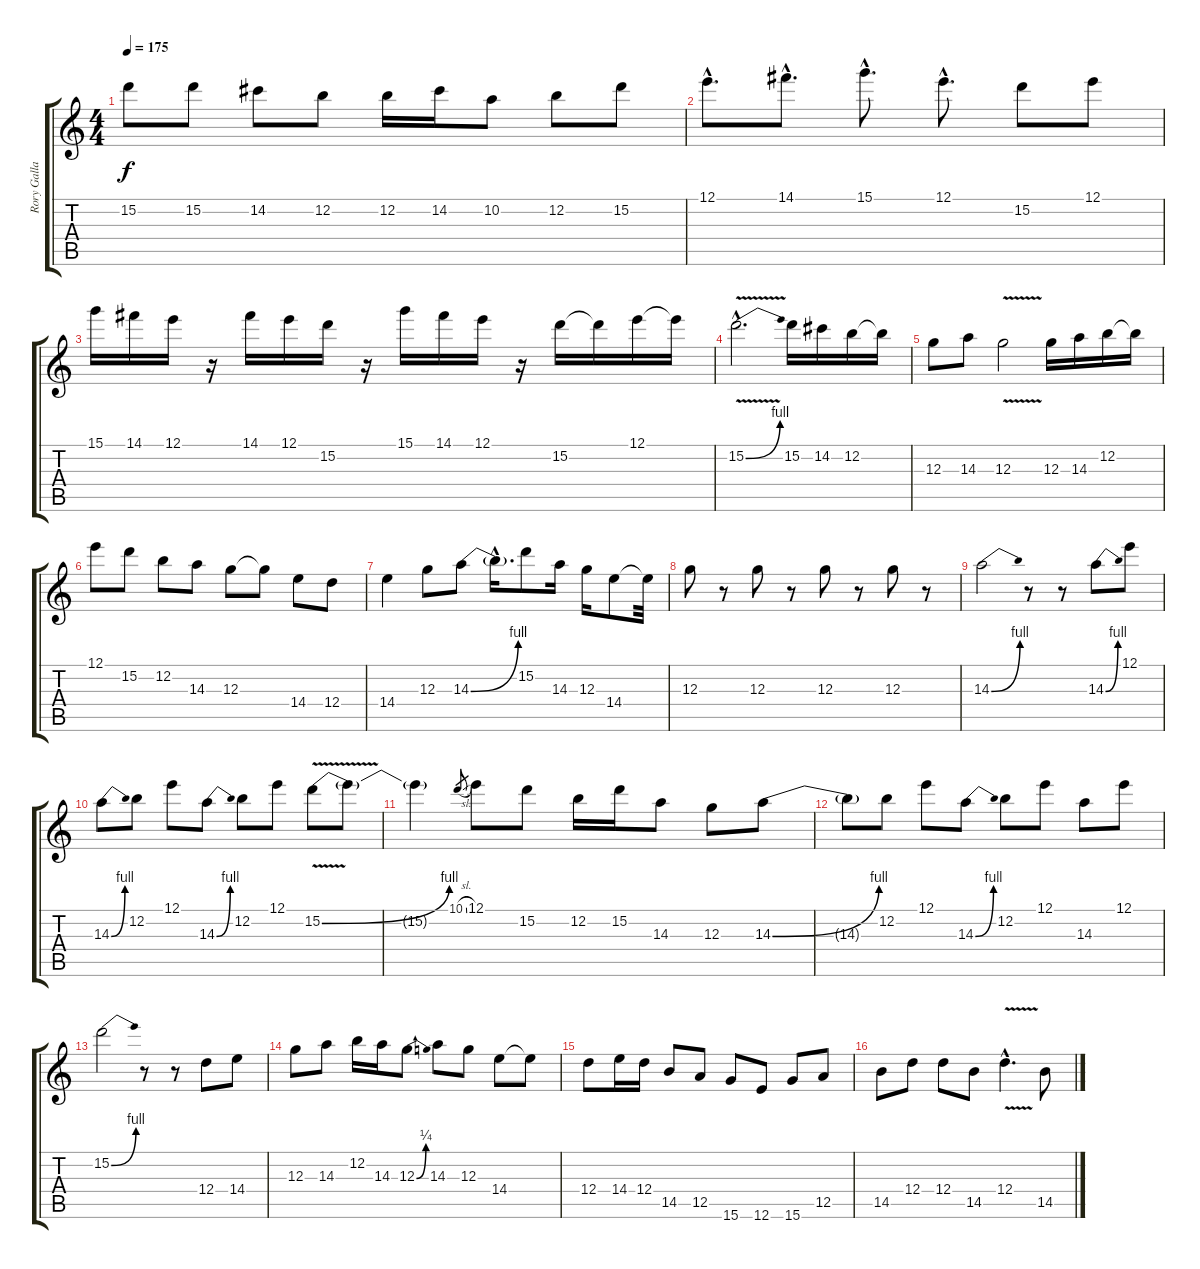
\track ("Rory Gallagher" "Rory Galla") {instrument overdrivenguitar}
\staff {score tabs}
\tuning (E4 B3 G3 D3 A2 E2) {hide}
\ts (4 4)
\tempo 175
\clef g2
\ks c
15.2.8{dy f} 15.2.8 14.2.8 12.2.8 12.2.16 14.2.16 10.2.8 12.2.8 15.2.8 |
12.1{hac}.8{d} 14.1{hac}.8{d} 15.1{hac}.8{d} 12.1{hac}.8{d} 15.2.8 12.1.8 |
15.1.16 14.1.16 12.1.16 r.16 14.1.16 12.1.16 15.2.16 r.16 15.1.16 14.1.16 12.1.16 r.16 15.2.16 15.2{t}.16 12.1.16 12.1{t}.16 |
15.2{be (bend 0 0 60 4) v hac}.2{d} 15.2.16 14.2.16 12.2.16 12.2{t}.16 |
12.3.8 14.3.8 12.3{v}.2 12.3.16 14.3.16 12.2.16 12.2{t}.16 |
12.1.8 15.2.8 12.2.8 14.3.8 12.3.8 12.3{t}.8 14.4.8 12.4.8 |
14.4.4 12.3.8 14.3{be (bend 0 0 60 4)}.8 14.3{hac t}.16{d} 15.2.8 14.3.16 12.3.16 14.4.8 14.4{t}.32 |
12.3.8 r.8 12.3.8 r.8 12.3.8 r.8 12.3.8 r.8 |
14.3{be (bend 0 0 60 4)}.2 r.8 r.8 14.3{be (bend 0 0 60 4)}.8 12.1.8 |
14.3{be (bend 0 0 60 4)}.8 12.2.8 12.1.8 14.3{be (bend 0 0 60 4)}.8 12.2.8 12.1.8 15.2{be (bend 0 0 60 4) v}.8 15.2{t}.8 |
15.2{t}.4 10.1{sl}.8{gr} 12.1.8 15.2.8 12.2.16 15.2.16 14.3.8 12.3.8 14.3{be (bend 0 0 60 4)}.8 |
14.3{t}.8 12.2.8 12.1.8 14.3{be (bend 0 0 60 4)}.8 12.2.8 12.1.8 14.3.8 12.1.8 |
15.2{be (bend 0 0 60 4)}.2 r.8 r.8 12.4.8 14.4.8 |
12.3.8 14.3.8 12.2.16 14.3.16 12.3{be (bend 0 0 60 1)}.8 14.3.8 12.3.8 14.4.8 14.4{t}.8 |
12.4.8 14.4.16 12.4.16 14.5.8 12.5.8 15.6.8 12.6.8 15.6.8 12.5.8 |
14.5.8 12.4.8 12.4.8 14.5.8 12.4{v hac}.4{d} 14.5.8
